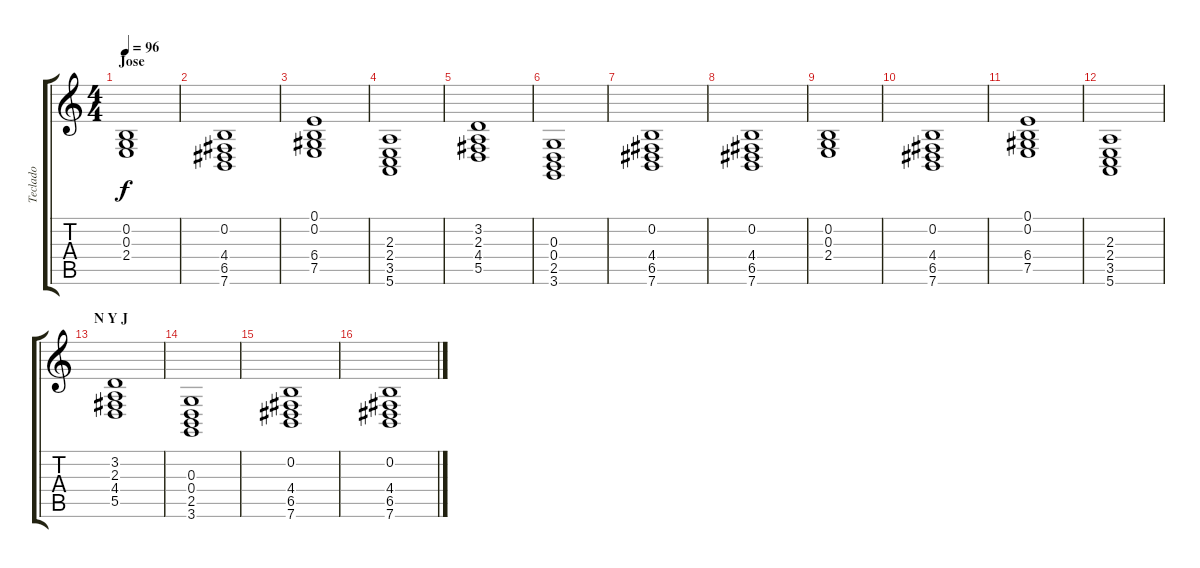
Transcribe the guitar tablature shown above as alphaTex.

\track ("Teclado" "Teclado") {instrument churchorgan}
\staff {score tabs}
\tuning (E4 B3 G3 D3 A2 E2) {hide}
\ts (4 4)
\section ("" "Jose")
\tempo 96
\clef g2
\ks c
(0.2 0.3 2.4).1{dy f volume 6} |
(0.2 4.4 6.5 7.6).1 |
(0.1 0.2 6.4 7.5).1 |
(2.3 2.4 3.5 5.6).1 |
(3.2 2.3 4.4 5.5).1 |
(0.3 0.4 2.5 3.6).1 |
(0.2 4.4 6.5 7.6).1 |
(0.2 4.4 6.5 7.6).1 |
(0.2 0.3 2.4).1{volume 6} |
(0.2 4.4 6.5 7.6).1 |
(0.1 0.2 6.4 7.5).1 |
(2.3 2.4 3.5 5.6).1 |
\section ("" "N Y J")
(3.2 2.3 4.4 5.5).1 |
(0.3 0.4 2.5 3.6).1 |
(0.2 4.4 6.5 7.6).1 |
(0.2 4.4 6.5 7.6).1
